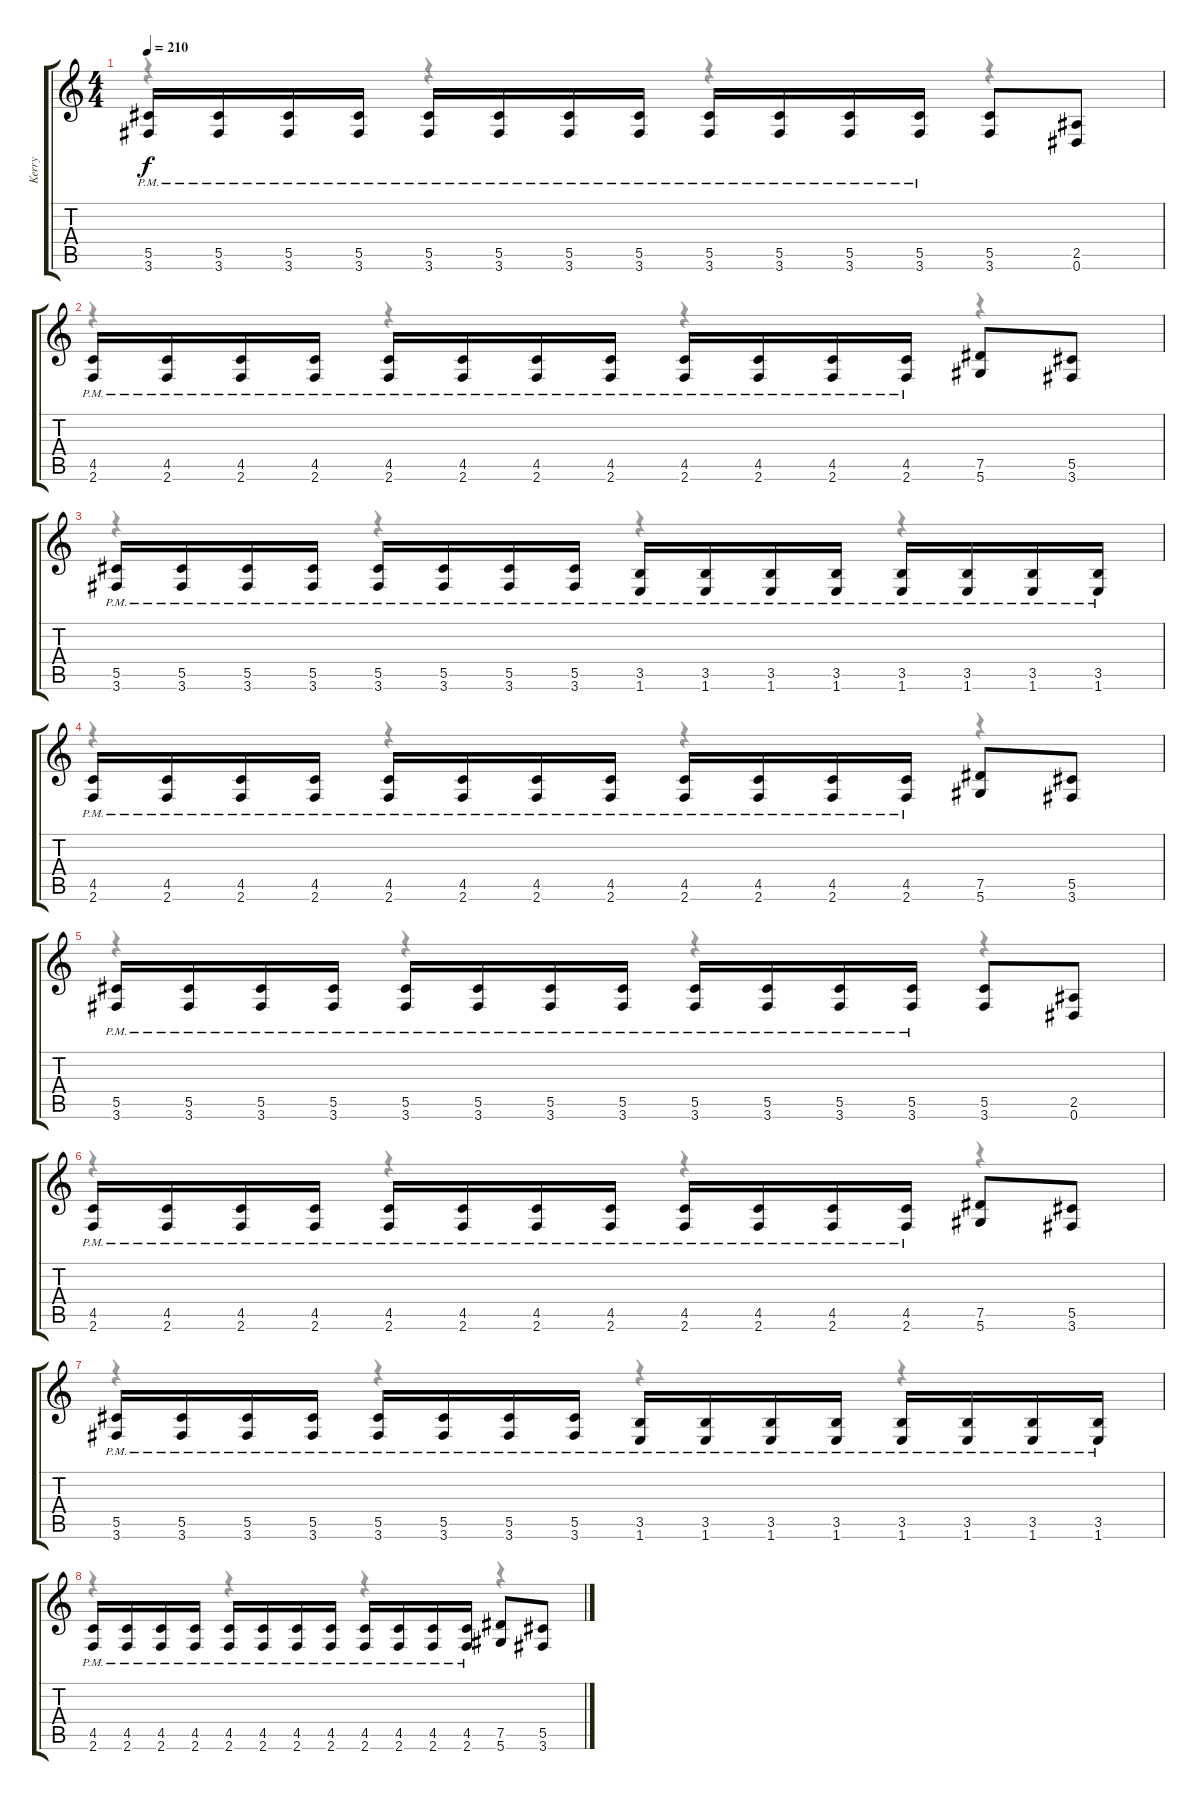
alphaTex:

\track ("Kerry" "Kerry") {instrument distortionguitar}
\staff {score tabs}
\tuning (Eb4 Bb3 Gb3 Db3 Ab2 Eb2) {hide}
\voice
\ts (4 4)
\tempo 210
\clef g2
\ks c
(5.5{pm} 3.6{pm}).16{dy f} (5.5{pm} 3.6{pm}).16 (5.5{pm} 3.6{pm}).16 (5.5{pm} 3.6{pm}).16 (5.5{pm} 3.6{pm}).16 (5.5{pm} 3.6{pm}).16 (5.5{pm} 3.6{pm}).16 (5.5{pm} 3.6{pm}).16 (5.5{pm} 3.6{pm}).16 (5.5{pm} 3.6{pm}).16 (5.5{pm} 3.6{pm}).16 (5.5{pm} 3.6{pm}).16 (5.5 3.6).8 (2.5 0.6).8 |
(4.5{pm} 2.6{pm}).16 (4.5{pm} 2.6{pm}).16 (4.5{pm} 2.6{pm}).16 (4.5{pm} 2.6{pm}).16 (4.5{pm} 2.6{pm}).16 (4.5{pm} 2.6{pm}).16 (4.5{pm} 2.6{pm}).16 (4.5{pm} 2.6{pm}).16 (4.5{pm} 2.6{pm}).16 (4.5{pm} 2.6{pm}).16 (4.5{pm} 2.6{pm}).16 (4.5{pm} 2.6{pm}).16 (7.5 5.6).8 (5.5 3.6).8 |
(5.5{pm} 3.6{pm}).16 (5.5{pm} 3.6{pm}).16 (5.5{pm} 3.6{pm}).16 (5.5{pm} 3.6{pm}).16 (5.5{pm} 3.6{pm}).16 (5.5{pm} 3.6{pm}).16 (5.5{pm} 3.6{pm}).16 (5.5{pm} 3.6{pm}).16 (3.5{pm} 1.6{pm}).16 (3.5{pm} 1.6{pm}).16 (3.5{pm} 1.6{pm}).16 (3.5{pm} 1.6{pm}).16 (3.5{pm} 1.6{pm}).16 (3.5{pm} 1.6{pm}).16 (3.5{pm} 1.6{pm}).16 (3.5{pm} 1.6{pm}).16 |
(4.5{pm} 2.6{pm}).16 (4.5{pm} 2.6{pm}).16 (4.5{pm} 2.6{pm}).16 (4.5{pm} 2.6{pm}).16 (4.5{pm} 2.6{pm}).16 (4.5{pm} 2.6{pm}).16 (4.5{pm} 2.6{pm}).16 (4.5{pm} 2.6{pm}).16 (4.5{pm} 2.6{pm}).16 (4.5{pm} 2.6{pm}).16 (4.5{pm} 2.6{pm}).16 (4.5{pm} 2.6{pm}).16 (7.5 5.6).8 (5.5 3.6).8 |
(5.5{pm} 3.6{pm}).16 (5.5{pm} 3.6{pm}).16 (5.5{pm} 3.6{pm}).16 (5.5{pm} 3.6{pm}).16 (5.5{pm} 3.6{pm}).16 (5.5{pm} 3.6{pm}).16 (5.5{pm} 3.6{pm}).16 (5.5{pm} 3.6{pm}).16 (5.5{pm} 3.6{pm}).16 (5.5{pm} 3.6{pm}).16 (5.5{pm} 3.6{pm}).16 (5.5{pm} 3.6{pm}).16 (5.5 3.6).8 (2.5 0.6).8 |
(4.5{pm} 2.6{pm}).16 (4.5{pm} 2.6{pm}).16 (4.5{pm} 2.6{pm}).16 (4.5{pm} 2.6{pm}).16 (4.5{pm} 2.6{pm}).16 (4.5{pm} 2.6{pm}).16 (4.5{pm} 2.6{pm}).16 (4.5{pm} 2.6{pm}).16 (4.5{pm} 2.6{pm}).16 (4.5{pm} 2.6{pm}).16 (4.5{pm} 2.6{pm}).16 (4.5{pm} 2.6{pm}).16 (7.5 5.6).8 (5.5 3.6).8 |
(5.5{pm} 3.6{pm}).16 (5.5{pm} 3.6{pm}).16 (5.5{pm} 3.6{pm}).16 (5.5{pm} 3.6{pm}).16 (5.5{pm} 3.6{pm}).16 (5.5{pm} 3.6{pm}).16 (5.5{pm} 3.6{pm}).16 (5.5{pm} 3.6{pm}).16 (3.5{pm} 1.6{pm}).16 (3.5{pm} 1.6{pm}).16 (3.5{pm} 1.6{pm}).16 (3.5{pm} 1.6{pm}).16 (3.5{pm} 1.6{pm}).16 (3.5{pm} 1.6{pm}).16 (3.5{pm} 1.6{pm}).16 (3.5{pm} 1.6{pm}).16 |
(4.5{pm} 2.6{pm}).16 (4.5{pm} 2.6{pm}).16 (4.5{pm} 2.6{pm}).16 (4.5{pm} 2.6{pm}).16 (4.5{pm} 2.6{pm}).16 (4.5{pm} 2.6{pm}).16 (4.5{pm} 2.6{pm}).16 (4.5{pm} 2.6{pm}).16 (4.5{pm} 2.6{pm}).16 (4.5{pm} 2.6{pm}).16 (4.5{pm} 2.6{pm}).16 (4.5{pm} 2.6{pm}).16 (7.5 5.6).8 (5.5 3.6).8
\voice
\clef g2
\ottava regular
\simile none
\ks c
r.4{dy f} r.4 r.4 r.4 |
r.4 r.4 r.4 r.4 |
r.4 r.4 r.4 r.4 |
r.4 r.4 r.4 r.4 |
r.4 r.4 r.4 r.4 |
r.4 r.4 r.4 r.4 |
r.4 r.4 r.4 r.4 |
r.4 r.4 r.4 r.4
